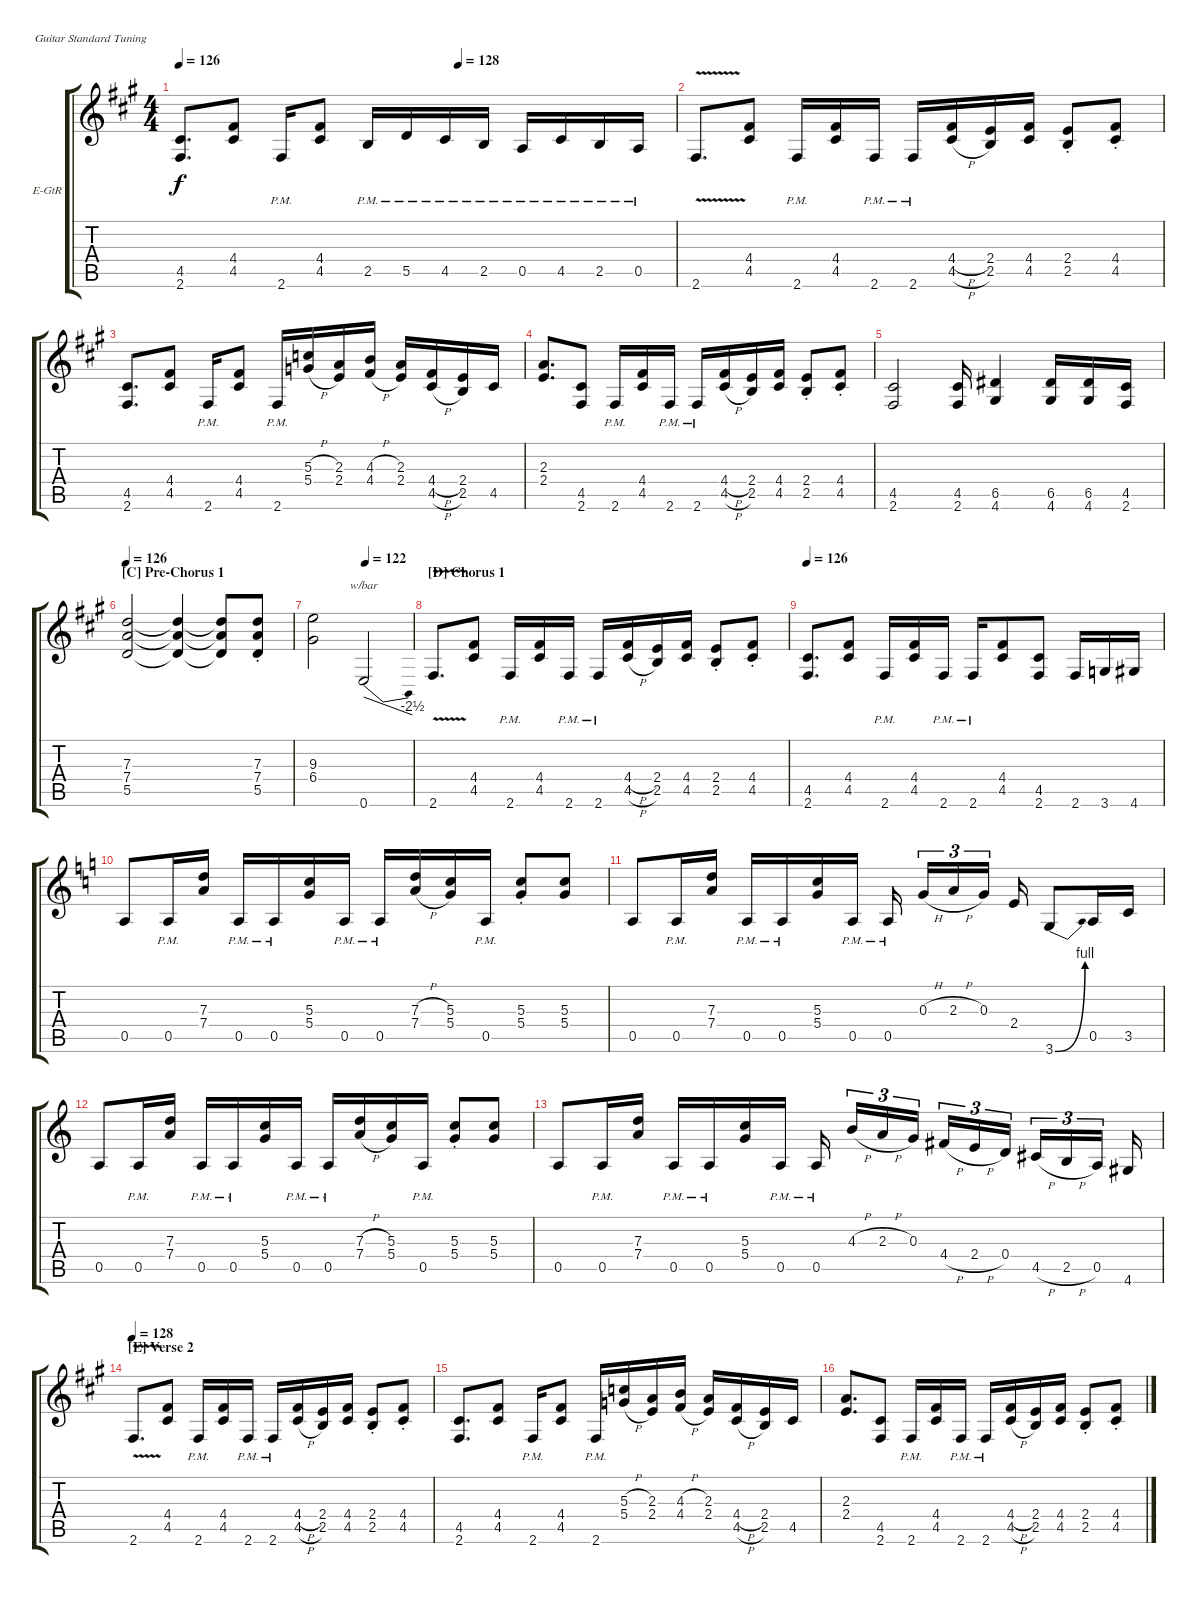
\bracketExtendMode groupsimilarinstruments
\firstSystemTrackNameOrientation horizontal
\otherSystemsTrackNameOrientation horizontal
\track ("Vivian Campbell R" "E-GtR") {instrument distortionguitar}
\staff {score tabs}
\tuning (E4 B3 G3 D3 A2 E2)
\ts (4 4)
\tempo 126
\tempo (128 0.5625)
\clef g2
\ks f#minor
(4.5 2.6).8{d dy f} (4.4 4.5).8 2.6{pm}.16 (4.4 4.5).8 2.5{pm}.16 5.5{pm}.16 4.5{pm}.16 2.5{pm}.16 0.5{pm}.16 4.5{pm}.16 2.5{pm}.16 0.5{pm}.16 |
2.6{v}.8{d} (4.4 4.5).8 2.6{pm}.16 (4.4 4.5).16 2.6{pm}.16 2.6{pm}.16 (4.4{h} 4.5{h}).16 (2.4 2.5).16 (4.4 4.5).16 (2.4{st} 2.5{st}).8 (4.4{st} 4.5{st}).8 |
(2.6 4.5).8{d} (4.4 4.5).8 2.6{pm}.16 (4.4 4.5).8 2.6{pm}.16 (5.3{h} 5.4{h}).16 (2.3 2.4).16 (4.3{h} 4.4{h}).16 (2.3 2.4).16 (4.4{h} 4.5{h}).16 (2.4 2.5).16 4.5.16 |
(2.3 2.4).8{d} (2.6 4.5).8 2.6{pm}.16 (4.4 4.5).16 2.6{pm}.16 2.6{pm}.16 (4.4{h} 4.5{h}).16 (2.4 2.5).16 (4.4 4.5).16 (2.4{st} 2.5{st}).8 (4.4{st} 4.5{st}).8 |
(4.5 2.6).2 (2.6 4.5).16 (6.5 4.6).4 (4.6 6.5).16 (6.5 4.6).16 (2.6 4.5).16 |
\section ("C" "Pre-Chorus 1")
\tempo 126
(5.5 7.4 7.3).2 (5.5{t} 7.4{t} 7.3{t}).4 (7.3{t} 7.4{t} 5.5{t}).8 (7.4{st} 7.3{st} 5.5{st}).8 |
\tempo (122 0.53125)
(6.4 9.3).2 0.6.2{tbe (dive default 0 0 60 -10)} |
\section ("D" "Chorus 1")
2.6{v}.8{d} (4.4 4.5).8 2.6{pm}.16 (4.4 4.5).16 2.6{pm}.16 2.6{pm}.16 (4.4{h} 4.5{h}).16 (2.4 2.5).16 (4.4 4.5).16 (2.4{st} 2.5{st}).8 (4.4{st} 4.5{st}).8 |
\tempo 126
(2.6 4.5).8{d} (4.4 4.5).8 2.6{pm}.16 (4.4 4.5).16 2.6{pm}.16 2.6{pm}.16 (4.4 4.5).8 (4.5 2.6).8 2.6.16 3.6.16 4.6.16 |
\ks aminor
0.5.8 0.5{pm}.16 (7.3 7.4).16 0.5{pm}.16 0.5{pm}.16 (5.3 5.4).16 0.5{pm}.16 0.5{pm}.16 (7.3{h} 7.4{h}).16 (5.3 5.4).16 0.5{pm}.16 (5.3{st} 5.4{st}).8 (5.3 5.4).8 |
0.5.8 0.5{pm}.16 (7.3 7.4).16 0.5{pm}.16 0.5{pm}.16 (5.3 5.4).16 0.5{pm}.16 0.5{pm}.16 0.3{h}.16{tu (3 2)} 2.3{h}.16{tu (3 2)} 0.3.16{tu (3 2)} 2.4.16 3.6{be (bend 0 0 28.799999999999997 4)}.8 0.5.16 3.5.16 |
0.5.8 0.5{pm}.16 (7.3 7.4).16 0.5{pm}.16 0.5{pm}.16 (5.3 5.4).16 0.5{pm}.16 0.5{pm}.16 (7.3{h} 7.4{h}).16 (5.3 5.4).16 0.5{pm}.16 (5.3{st} 5.4{st}).8 (5.3 5.4).8 |
0.5.8 0.5{pm}.16 (7.3 7.4).16 0.5{pm}.16 0.5{pm}.16 (5.3 5.4).16 0.5{pm}.16 0.5{pm}.16 4.3{h}.16{tu (3 2)} 2.3{h}.16{tu (3 2)} 0.3.16{tu (3 2)} 4.4{h}.16{tu (3 2)} 2.4{h}.16{tu (3 2)} 0.4.16{tu (3 2)} 4.5{h}.16{tu (3 2)} 2.5{h}.16{tu (3 2)} 0.5.16{tu (3 2)} 4.6.16 |
\section ("E" "Verse 2")
\tempo 128
\ks f#minor
2.6{v}.8{d} (4.4 4.5).8 2.6{pm}.16 (4.4 4.5).16 2.6{pm}.16 2.6{pm}.16 (4.4{h} 4.5{h}).16 (2.4 2.5).16 (4.4 4.5).16 (2.4{st} 2.5{st}).8 (4.4{st} 4.5{st}).8 |
(2.6 4.5).8{d} (4.4 4.5).8 2.6{pm}.16 (4.4 4.5).8 2.6{pm}.16 (5.3{h} 5.4{h}).16 (2.3 2.4).16 (4.3{h} 4.4{h}).16 (2.3 2.4).16 (4.4{h} 4.5{h}).16 (2.4 2.5).16 4.5.16 |
(2.3 2.4).8{d} (2.6 4.5).8 2.6{pm}.16 (4.4 4.5).16 2.6{pm}.16 2.6{pm}.16 (4.4{h} 4.5{h}).16 (2.4 2.5).16 (4.4 4.5).16 (2.4{st} 2.5{st}).8 (4.4{st} 4.5{st}).8
